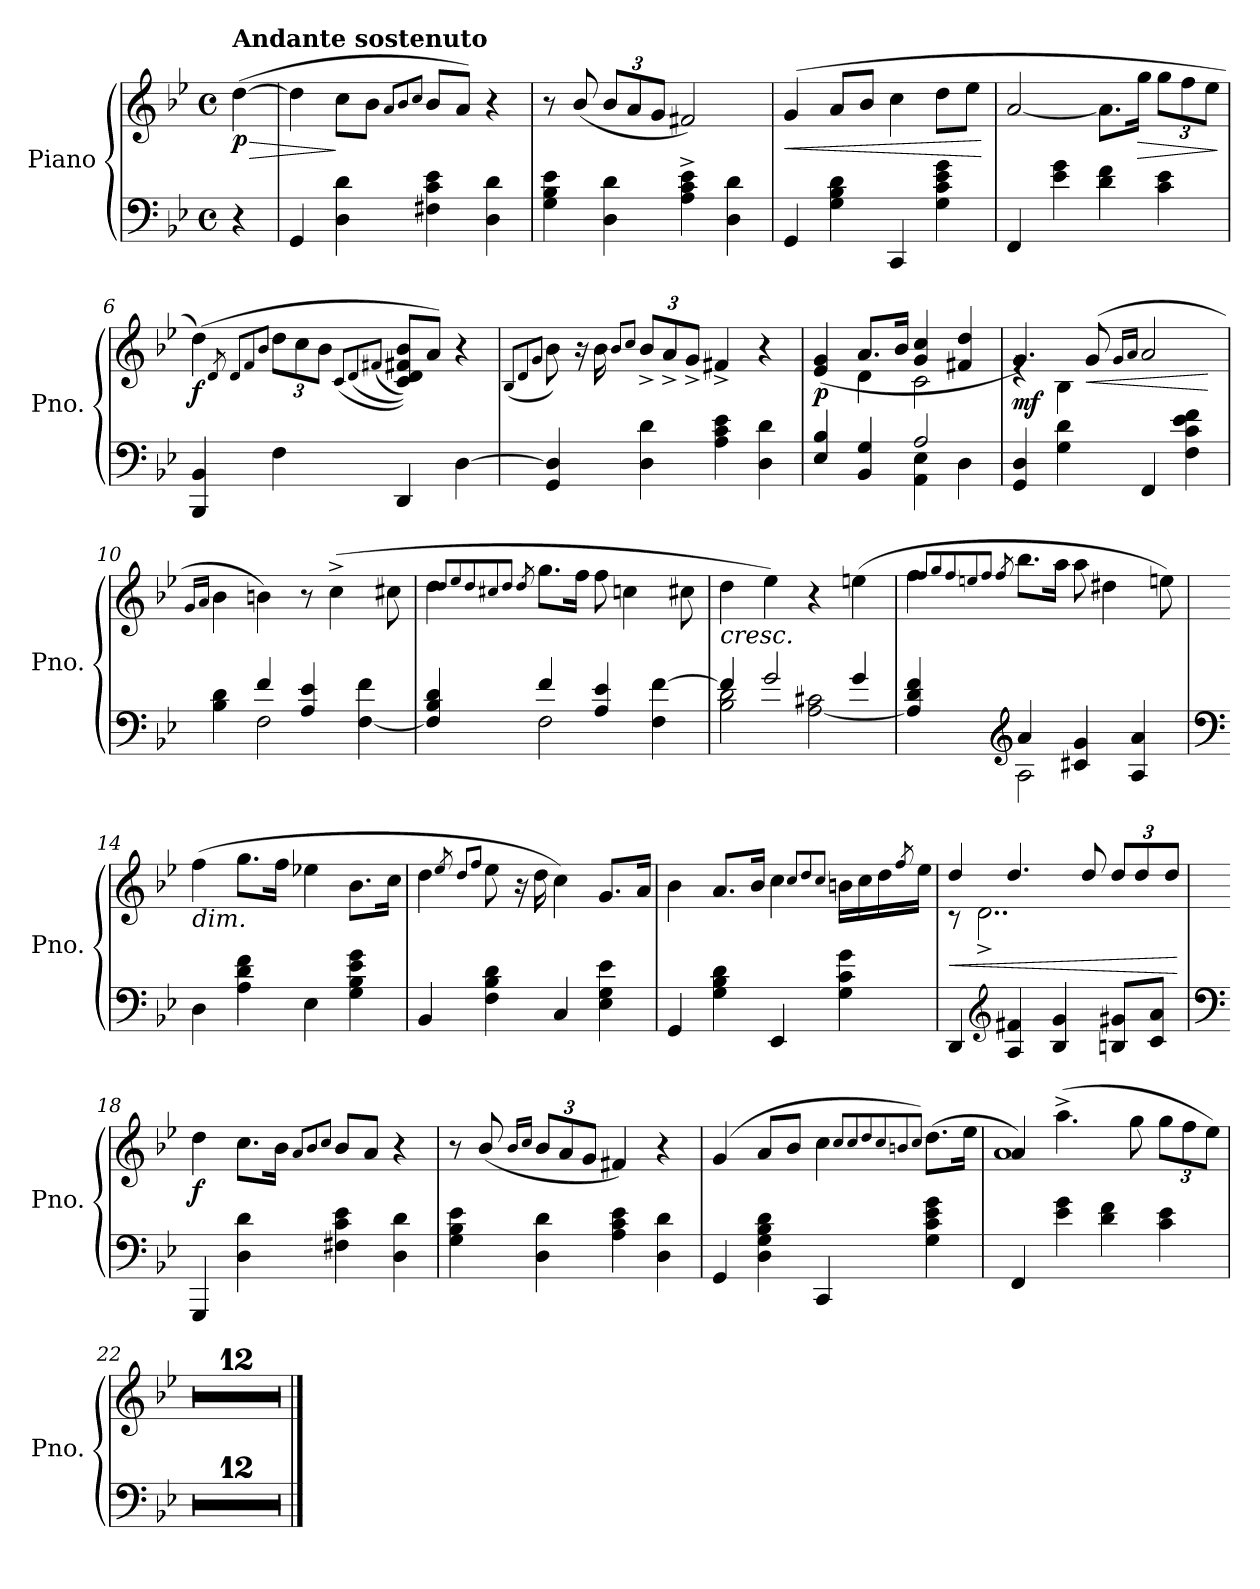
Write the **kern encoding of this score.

**kern	**kern	**dynam
*part1	*part1	*part1
*staff2	*staff1	*staff1/2
*I"Piano	*	*
*I'Pno.	*	*
*clefF4	*clefG2	*
*k[b-e-]	*k[b-e-]	*
*M4/4	*M4/4	*
*met(c)	*met(c)	*
*MM75	*MM75	*
=1	=1	=1
!	!LO:TX:a:B:t=Andante sostenuto	!
!	!	!LO:HP:b
!	!	!LO:DY:n=1:b
4r	(>[4dd\	> p
=2	=2	=2
4GG/	4dd\]	.
4D\ 4d\	8cc\L	]
.	8b-\J	.
.	8qa/L	.
.	8qb-/	.
.	8qcc/J	.
4F#X\ 4c\ 4e-\	8b-/L	.
.	8a/J)	.
4D\ 4d\	4r	.
=3	=3	=3
4G\ 4B-\ 4e-\	8r	.
.	(<8b-/	.
*	*Xbrackettup	*
4D\ 4d\	12b-/L	.
.	12a/	.
.	12g/J	.
4A\^ 4c\^ 4e-\^	2f#X/)	.
4D\ 4d\	.	.
=4	=4	=4
!	!	!LO:HP:b
4GG/	(>4g/	<
4G\ 4B-\ 4d\	8a/L	.
.	8b-/J	.
4CC/	4cc\	.
4G\ 4c\ 4e-\ 4g\	8dd\L	.
.	8ee-\J	.
.	.	[
=5	=5	=5
4FF/	[2a/	.
4e-\ 4g\	.	.
4d\ 4f\	8.a\L]	.
!	!	!LO:HP:b
.	16gg\Jk	>
4c\ 4e-\	12gg\L	.
.	12ff\	.
.	12ee-\J	.
.	.	]
!!LO:LB:g=z
=6	=6	=6
!	!	!LO:DY:b
4BBB-/ 4BB-/	(>4dd\)	f
.	8qd/	.
.	8qd/L	.
.	8qf/	.
.	8qb-/J	.
4F\	12dd\L	.
.	12cc\	.
.	12b-\J	.
.	(<8qc/L	.
.	(<8qd/	.
.	(<8qf#X/J	.
4DD/	8c/ 8d/ 8f#/ 8b-/L)))	.
.	8a/J)	.
[4D\	4r	.
=7	=7	=7
.	(<8qB-/L	.
.	8qd/	.
.	8qg/J	.
4GG/ 4D/]	8b-\)	.
.	16r	.
.	16b-\	.
.	8qb-/L	.
.	8qcc/J	.
4D\ 4d\	12b-^/L	.
.	12a^/	.
.	12g^/J	.
4A\ 4c\ 4e-\	4f#X^/	.
4D\ 4d\	4r	.
=8	=8	=8
*^	*^	*
!	!	!	!	!LO:DY:b
4E-/ 4B-/	2ryy	(>4e-/ 4g/	4ryy	p
4BB-/ 4G/	.	8.a/L	4d\	.
.	.	16b-/Jk	.	.
4AA\ 4E-\	2A/	4g/ 4cc/	2c\	.
4D\	.	4f#X/ 4dd/	.	.
*v	*v	*	*	*
=9	=9	=9	=9
!	!	!	!LO:DY:b
4GG/ 4D/	4.g/)	4re	mf
4G\ 4d\	.	4B-\	.
!	!	!	!LO:HP:b
.	(>8g/	.	<
.	16qg/LL	.	.
.	16qa/JJ	.	.
4FF/	2a/	2ryy	.
4F\ 4c\ 4e-\ 4f\	.	.	.
*	*v	*v	*
.	.	[
!!LO:LB:g=z
=10	=10	=10
.	16qg/LL	.
.	16qa/JJ	.
*^	*	*
4B-\ 4d\	4ryy	4b-\	.
4f/	2F\	4bn\)	.
4A/ 4e-/	.	8r	.
.	.	(>4cc^\	.
[4F\ 4f\	4ryy	.	.
.	.	8cc#X\	.
=11	=11	=11	=11
4F/] 4B-/ 4d/	4ryy	4dd\	.
.	.	8qdd/L	.
.	.	8qee-/	.
.	.	8qdd/	.
.	.	8qcc#X/	.
.	.	8qdd/J	.
.	.	8qdd/	.
4f/	2F\	8.gg\L	.
.	.	16ff\Jk	.
4A/ 4e-/	.	8ff\	.
.	.	4ccn\	.
4F\ [4f\	4ryy	.	.
.	.	8cc#X\	.
=12	=12	=12	=12
!	!	!LO:TX:b:i:t=cresc.	!
4f/]	2B-\ 2d\	4dd\	.
2g/	.	4ee-\)	.
.	[2A\ 2c#X\	4r	.
4g/	.	(>4een\	.
=13	=13	=13	=13
4A/] 4d/ 4f/	4ryy	4ff\	.
*clefG2	*	*	*
.	.	8qff/L	.
.	.	8qgg/	.
.	.	8qff/	.
.	.	8qeen/	.
.	.	8qff/J	.
.	.	8qff/	.
4a/	2A\	8.bb-\L	.
.	.	16aa\Jk	.
4c#X/ 4g/	.	8aa\	.
.	.	4dd#X\	.
4A/ 4a/	4ryy	.	.
.	.	8een\)	.
*v	*v	*	*
!!LO:LB:g=z
=14	=14	=14
*clefF4	*	*
!	!LO:TX:b:i:t=dim.	!
4D\	(>4ff\	.
4A\ 4d\ 4f\	8.gg\L	.
.	16ff\Jk	.
4E-\	4ee-X\	.
4G\ 4B-\ 4e-\ 4g\	8.b-\L	.
.	16cc\Jk	.
=15	=15	=15
4BB-/	4dd\	.
.	8qee-/	.
.	8qdd/L	.
.	8qff/J	.
4F\ 4B-\ 4d\	8ee-\	.
.	16r	.
.	16dd\	.
4C/	4cc\)	.
4E-\ 4G\ 4e-\	8.g/L	.
.	16a/Jk	.
=16	=16	=16
4GG/	4b-\	.
4G\ 4B-\ 4d\	8.a/L	.
.	16b-/Jk	.
4EE-/	4cc\	.
.	8qcc/L	.
.	8qdd/	.
.	8qcc/J	.
4G\ 4c\ 4g\	16bn\LL	.
.	16cc\	.
.	16dd\	.
.	8qff/	.
.	16ee-\JJ	.
=17	=17	=17
!	!	!LO:HP:b
*	*^	*
4DD/	4dd/	8r	<
.	.	2..d^\	.
*clefG2	*	*	*
4A/ 4f#X/	4.dd/	.	.
4B-/ 4g/	.	.	.
.	8dd/	.	.
8Bn/ 8g#X/L	12dd/L	.	.
.	12dd/	.	.
8c/ 8a/J	.	.	.
.	12dd/J	.	.
*	*v	*v	*
.	.	[
!!LO:LB:g=z
=18	=18	=18
*clefF4	*	*
!	!	!LO:DY:b
4GGG/	4dd\	f
4D\ 4d\	8.cc\L	.
.	16b-\Jk	.
.	8qa/L	.
.	8qb-/	.
.	8qcc/J	.
4F#X\ 4c\ 4e-\	8b-/L	.
.	8a/J	.
4D\ 4d\	4r	.
=19	=19	=19
4G\ 4B-\ 4e-\	8r	.
.	(<8b-/	.
.	16qb-/LL	.
.	16qcc/JJ	.
4D\ 4d\	12b-/L	.
.	12a/	.
.	12g/J	.
4A\ 4c\ 4e-\	4f#X/)	.
4D\ 4d\	4r	.
=20	=20	=20
4GG/	(>4g/	.
4D\ 4G\ 4B-\ 4d\	8a/L	.
.	8b-/J	.
4CC/	4cc\	.
.	8qcc/L	.
.	8qcc/	.
.	8qdd/	.
.	8qcc/	.
.	8qbn/	.
.	8qcc/J)	.
4G\ 4c\ 4e-\ 4g\	(>8.dd\L	.
.	16ee-\Jk	.
=21	=21	=21
*	*^	*
4FF/	4a/)	1a	.
4e-\ 4g\	(<4.aa^\	.	.
4d\ 4f\	.	.	.
.	8gg\	.	.
4c\ 4e-\	12gg\L	.	.
.	12ff\	.	.
.	12ee-\J)	.	.
*	*v	*v	*
!!LO:PB:g=z
=22	=22	=22
1r	1r	.
=23	=23	=23
1r	1r	.
=24	=24	=24
1r	1r	.
=25	=25	=25
1r	1r	.
!!LO:LB:g=z
=26	=26	=26
1r	1r	.
=27	=27	=27
1r	1r	.
=28	=28	=28
1r	1r	.
=29	=29	=29
1r	1r	.
!!LO:LB:g=z
=30	=30	=30
1r	1r	.
=31	=31	=31
1r	1r	.
=32	=32	=32
1r	1r	.
=33	=33	=33
1r	1r	.
==	==	==
*-	*-	*-
